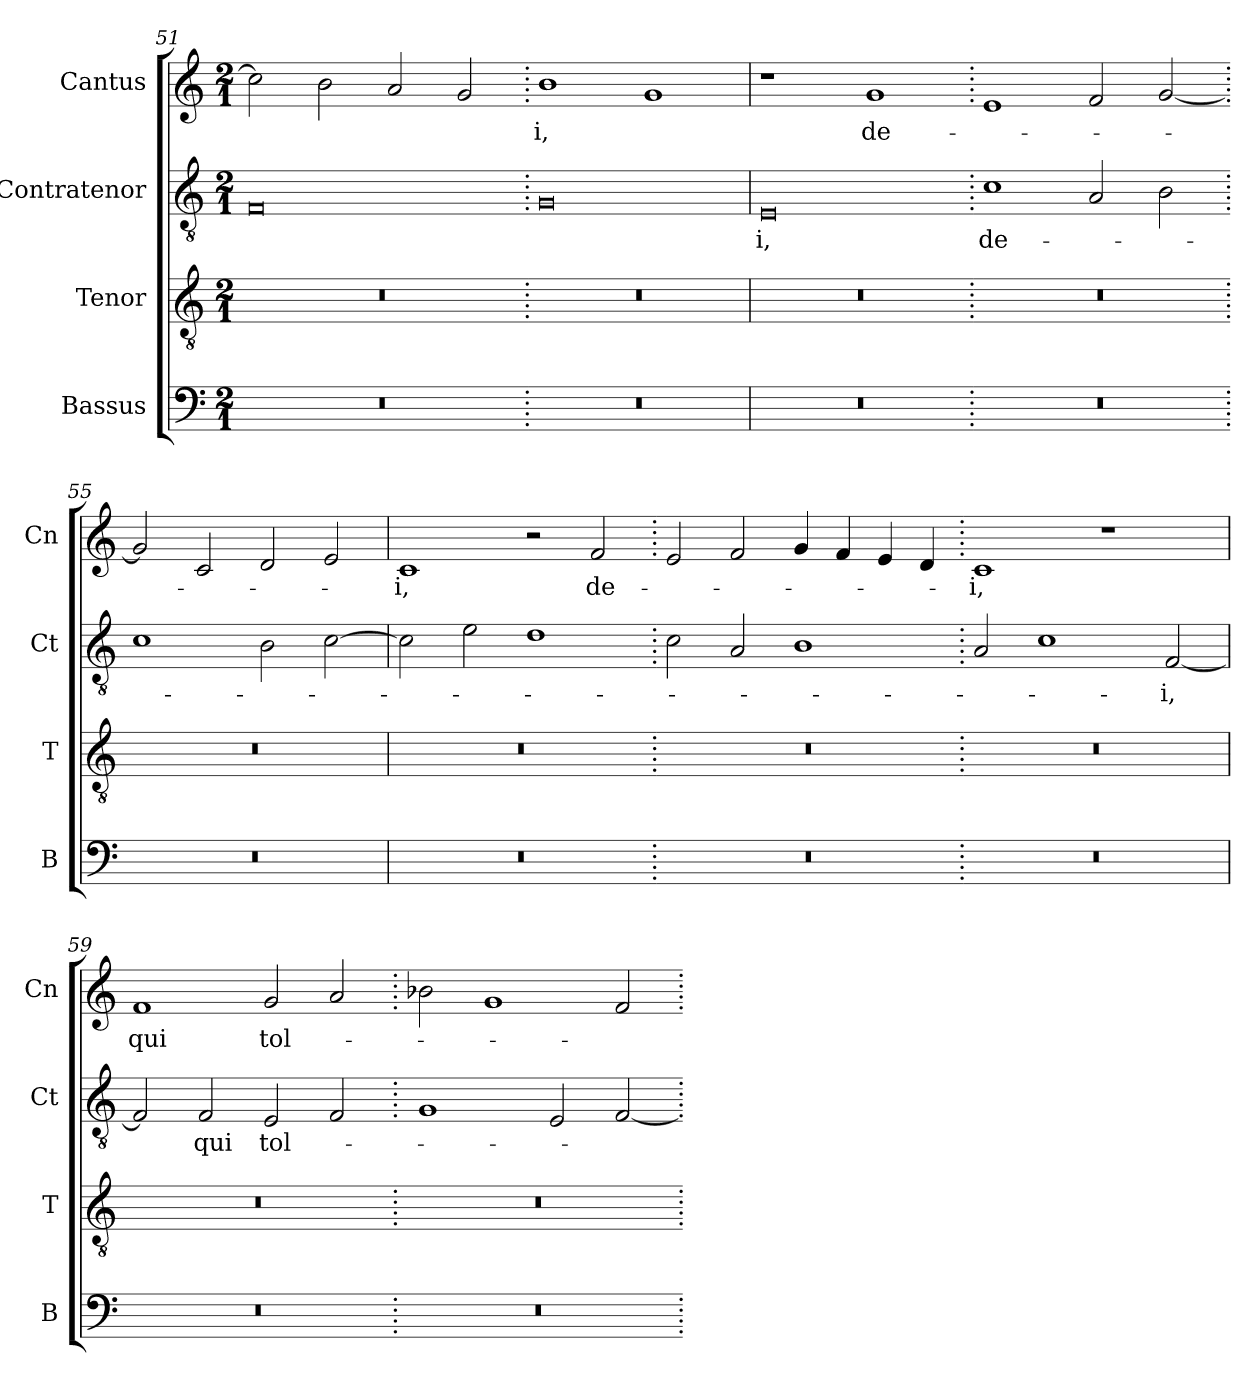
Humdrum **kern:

**kern	**kern	**kern	**text	**kern	**text
*part4	*part3	*part2	*part2	*part1	*part1
*staff4	*staff3	*staff2	*staff2	*staff1	*staff1
*I"Bassus	*I"Tenor	*I"Contratenor	*	*I"Cantus	*
*I'B	*I'T	*I'Ct	*	*I'Cn	*
*clefF4	*clefGv2	*clefGv2	*	*clefG2	*
*k[]	*k[]	*k[]	*	*k[]	*
*M2/1	*M2/1	*M2/1	*	*M2/1	*
=51	=51	=51	=51	=51	=51
0r	0r	0F	.	2cc\]	.
.	.	.	.	2b\	.
.	.	.	.	2a/	.
.	.	.	.	2g/	.
=52.	=52.	=52.	=52.	=52.	=52.
0r	0r	0G	.	1b	-i,
.	.	.	.	1g	.
=53	=53	=53	=53	=53	=53
0r	0r	0E	-i,	1r	.
.	.	.	.	1g	de-
=54.	=54.	=54.	=54.	=54.	=54.
0r	0r	1c	de-	1e	.
.	.	2A/	.	2f/	.
.	.	2B\	.	[2g/	.
=55.	=55.	=55.	=55.	=55.	=55.
0r	0r	1c	.	2g/]	.
.	.	.	.	2c/	.
.	.	2B\	.	2d/	.
.	.	[2c\	.	2e/	.
=56	=56	=56	=56	=56	=56
0r	0r	2c\]	.	1c	-i,
.	.	2e\	.	.	.
.	.	1d	.	2r	.
.	.	.	.	2f/	de-
=57.	=57.	=57.	=57.	=57.	=57.
0r	0r	2c\	.	2e/	.
.	.	2A/	.	2f/	.
.	.	1B	.	4g/	.
.	.	.	.	4f/	.
.	.	.	.	4e/	.
.	.	.	.	4d/	.
=58.	=58.	=58.	=58.	=58.	=58.
0r	0r	2A/	.	1c	-i,
.	.	1c	.	.	.
.	.	.	.	1r	.
.	.	[2F/	-i,	.	.
=59	=59	=59	=59	=59	=59
0r	0r	2F/]	.	1f	qui
.	.	2F/	qui	.	.
.	.	2E/	tol-	2g/	tol-
.	.	2F/	.	2a/	.
=60.	=60.	=60.	=60.	=60.	=60.
0r	0r	1G	.	2b-X\	.
.	.	.	.	1g	.
.	.	2E/	.	.	.
.	.	[2F/	.	2f/	.
=.	=.	=.	=.	=.	=.
*-	*-	*-	*-	*-	*-
